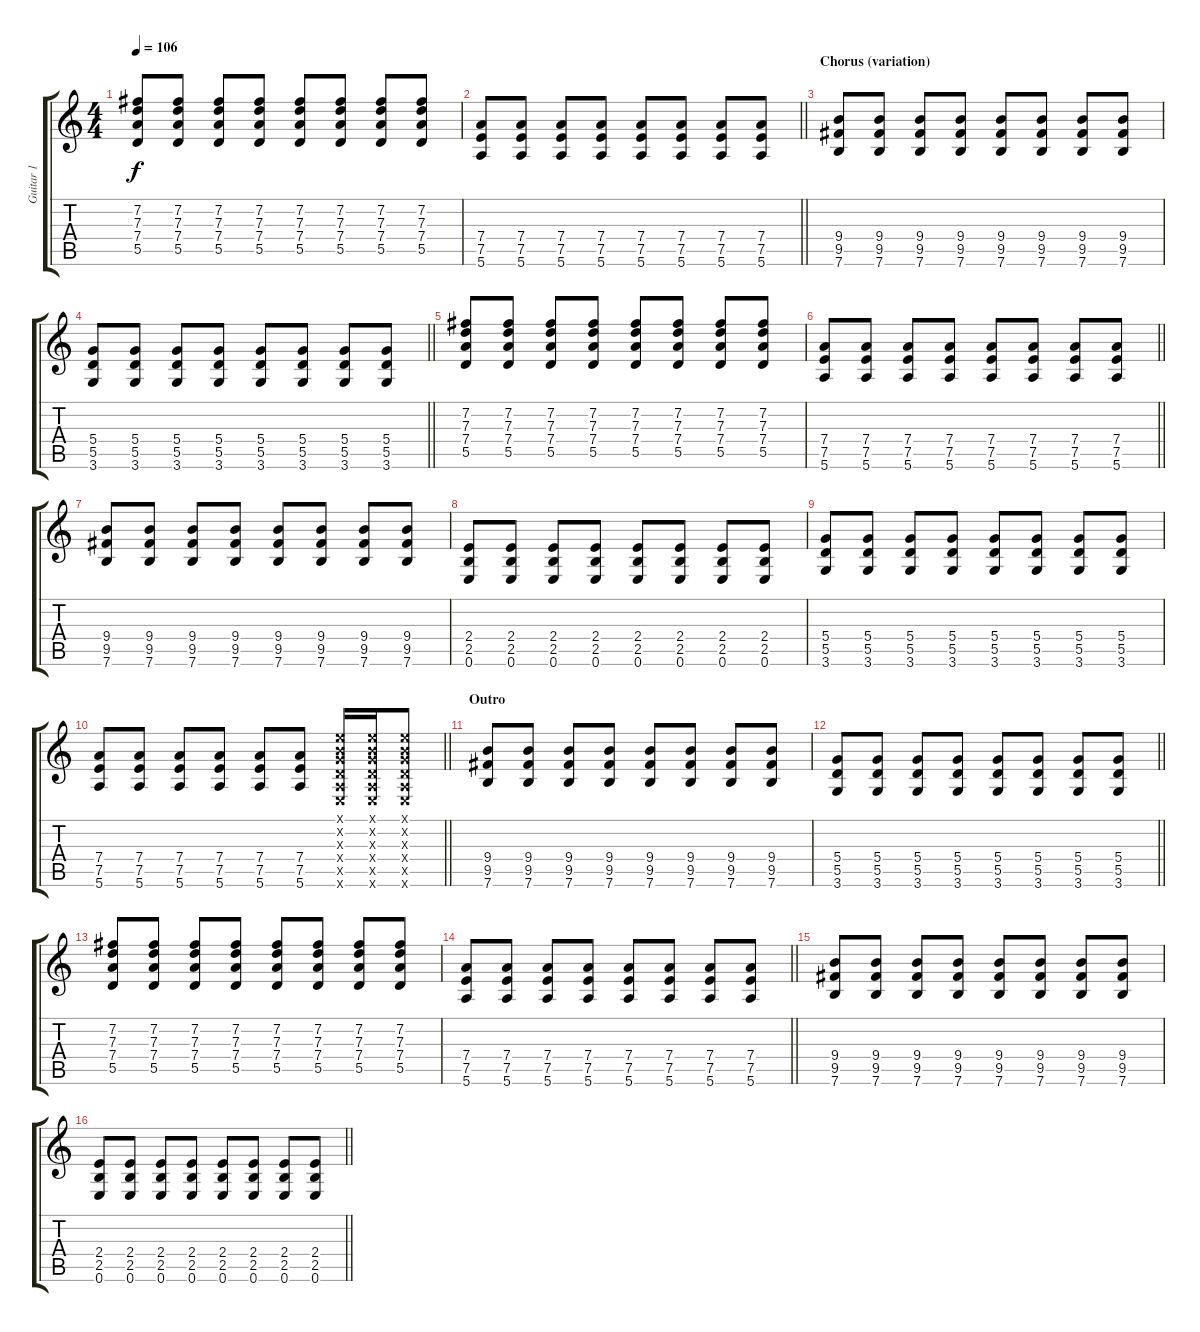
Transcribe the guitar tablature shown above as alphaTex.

\track ("Guitar 1" "Guitar 1") {instrument overdrivenguitar}
\staff {score tabs}
\tuning (E4 B3 G3 D3 A2 E2) {hide}
\ts (4 4)
\tempo 106
\clef g2
\ks c
(7.2 7.3 7.4 5.5).8{dy f} (7.2 7.3 7.4 5.5).8 (7.2 7.3 7.4 5.5).8 (7.2 7.3 7.4 5.5).8 (7.2 7.3 7.4 5.5).8 (7.2 7.3 7.4 5.5).8 (7.2 7.3 7.4 5.5).8 (7.2 7.3 7.4 5.5).8 |
\barLineRight lightlight
(7.4 7.5 5.6).8 (7.4 7.5 5.6).8 (7.4 7.5 5.6).8 (7.4 7.5 5.6).8 (7.4 7.5 5.6).8 (7.4 7.5 5.6).8 (7.4 7.5 5.6).8 (7.4 7.5 5.6).8 |
\section ("" "Chorus (variation)")
(9.4 9.5 7.6).8 (9.4 9.5 7.6).8 (9.4 9.5 7.6).8 (9.4 9.5 7.6).8 (9.4 9.5 7.6).8 (9.4 9.5 7.6).8 (9.4 9.5 7.6).8 (9.4 9.5 7.6).8 |
\barLineRight lightlight
(5.4 5.5 3.6).8 (5.4 5.5 3.6).8 (5.4 5.5 3.6).8 (5.4 5.5 3.6).8 (5.4 5.5 3.6).8 (5.4 5.5 3.6).8 (5.4 5.5 3.6).8 (5.4 5.5 3.6).8 |
(7.2 7.3 7.4 5.5).8 (7.2 7.3 7.4 5.5).8 (7.2 7.3 7.4 5.5).8 (7.2 7.3 7.4 5.5).8 (7.2 7.3 7.4 5.5).8 (7.2 7.3 7.4 5.5).8 (7.2 7.3 7.4 5.5).8 (7.2 7.3 7.4 5.5).8 |
\barLineRight lightlight
(7.4 7.5 5.6).8 (7.4 7.5 5.6).8 (7.4 7.5 5.6).8 (7.4 7.5 5.6).8 (7.4 7.5 5.6).8 (7.4 7.5 5.6).8 (7.4 7.5 5.6).8 (7.4 7.5 5.6).8 |
(9.4 9.5 7.6).8 (9.4 9.5 7.6).8 (9.4 9.5 7.6).8 (9.4 9.5 7.6).8 (9.4 9.5 7.6).8 (9.4 9.5 7.6).8 (9.4 9.5 7.6).8 (9.4 9.5 7.6).8 |
(2.4 2.5 0.6).8 (2.4 2.5 0.6).8 (2.4 2.5 0.6).8 (2.4 2.5 0.6).8 (2.4 2.5 0.6).8 (2.4 2.5 0.6).8 (2.4 2.5 0.6).8 (2.4 2.5 0.6).8 |
(5.4 5.5 3.6).8 (5.4 5.5 3.6).8 (5.4 5.5 3.6).8 (5.4 5.5 3.6).8 (5.4 5.5 3.6).8 (5.4 5.5 3.6).8 (5.4 5.5 3.6).8 (5.4 5.5 3.6).8 |
\barLineRight lightlight
(7.4 7.5 5.6).8 (7.4 7.5 5.6).8 (7.4 7.5 5.6).8 (7.4 7.5 5.6).8 (7.4 7.5 5.6).8 (7.4 7.5 5.6).8 (0.1{x} 0.2{x} 0.3{x} 0.4{x} 0.5{x} 0.6{x}).16 (0.1{x} 0.2{x} 0.3{x} 0.4{x} 0.5{x} 0.6{x}).16 (0.1{x} 0.2{x} 0.3{x} 0.4{x} 0.5{x} 0.6{x}).8 |
\section ("" "Outro")
(9.4 9.5 7.6).8 (9.4 9.5 7.6).8 (9.4 9.5 7.6).8 (9.4 9.5 7.6).8 (9.4 9.5 7.6).8 (9.4 9.5 7.6).8 (9.4 9.5 7.6).8 (9.4 9.5 7.6).8 |
\barLineRight lightlight
(5.4 5.5 3.6).8 (5.4 5.5 3.6).8 (5.4 5.5 3.6).8 (5.4 5.5 3.6).8 (5.4 5.5 3.6).8 (5.4 5.5 3.6).8 (5.4 5.5 3.6).8 (5.4 5.5 3.6).8 |
(7.2 7.3 7.4 5.5).8 (7.2 7.3 7.4 5.5).8 (7.2 7.3 7.4 5.5).8 (7.2 7.3 7.4 5.5).8 (7.2 7.3 7.4 5.5).8 (7.2 7.3 7.4 5.5).8 (7.2 7.3 7.4 5.5).8 (7.2 7.3 7.4 5.5).8 |
\barLineRight lightlight
(7.4 7.5 5.6).8 (7.4 7.5 5.6).8 (7.4 7.5 5.6).8 (7.4 7.5 5.6).8 (7.4 7.5 5.6).8 (7.4 7.5 5.6).8 (7.4 7.5 5.6).8 (7.4 7.5 5.6).8 |
(9.4 9.5 7.6).8 (9.4 9.5 7.6).8 (9.4 9.5 7.6).8 (9.4 9.5 7.6).8 (9.4 9.5 7.6).8 (9.4 9.5 7.6).8 (9.4 9.5 7.6).8 (9.4 9.5 7.6).8 |
\barLineRight lightlight
(2.4 2.5 0.6).8 (2.4 2.5 0.6).8 (2.4 2.5 0.6).8 (2.4 2.5 0.6).8 (2.4 2.5 0.6).8 (2.4 2.5 0.6).8 (2.4 2.5 0.6).8 (2.4 2.5 0.6).8
